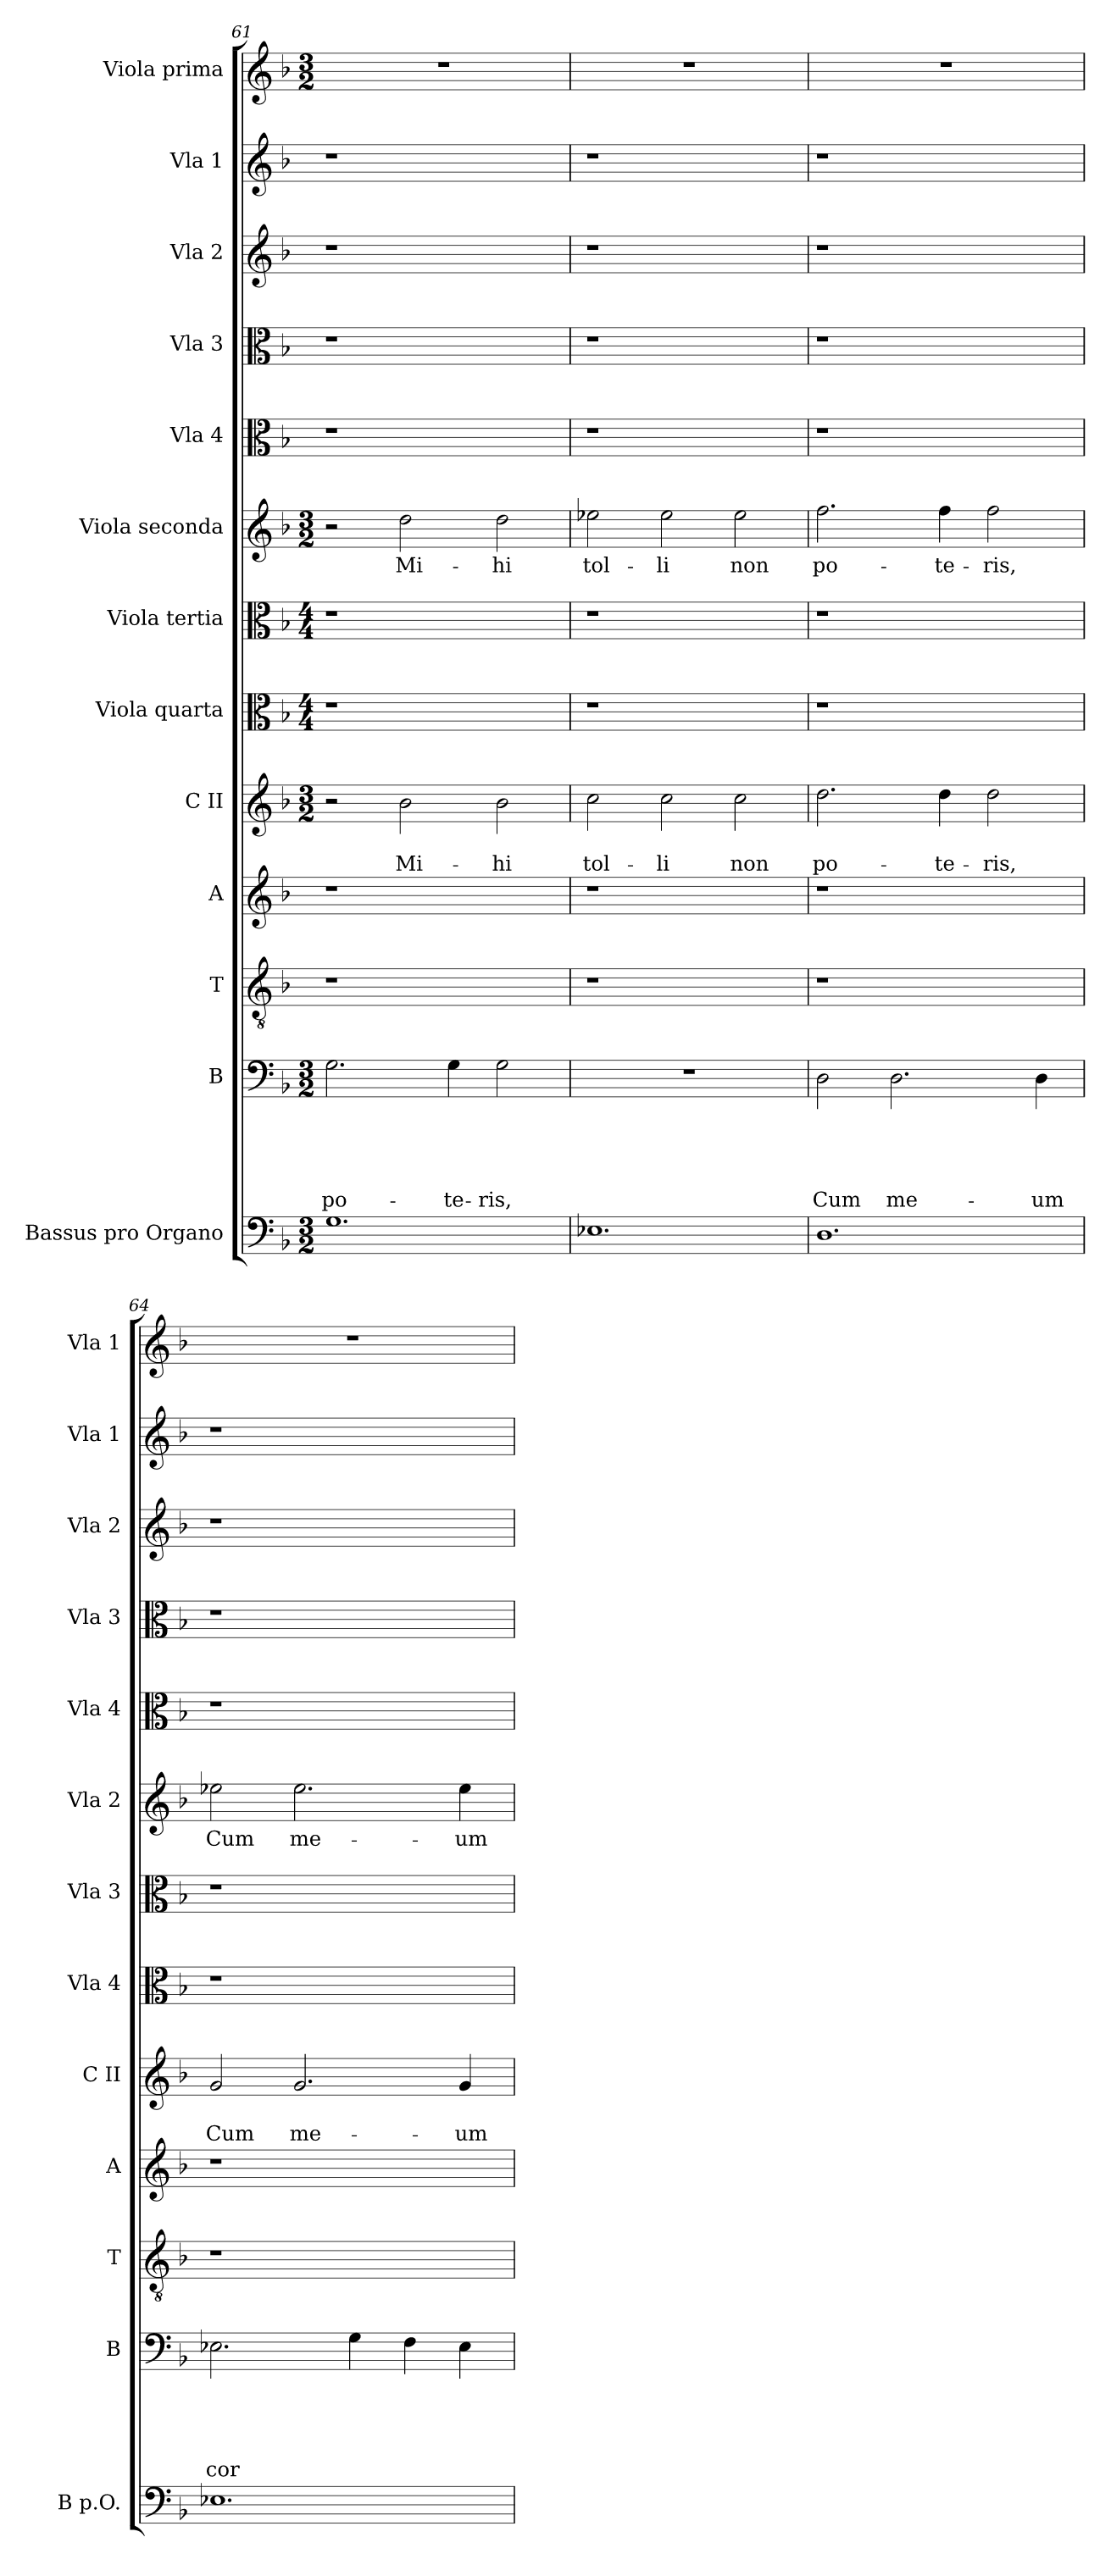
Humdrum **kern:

**kern	**kern	**text	**text	**text	**text	**text	**kern	**kern	**kern	**text	**text	**kern	**kern	**kern	**text	**kern	**kern	**kern	**kern	**kern
*part13	*part12	*part12	*part12	*part12	*part12	*part12	*part11	*part10	*part9	*part9	*part9	*part8	*part7	*part6	*part6	*part5	*part4	*part3	*part2	*part1
*staff13	*staff12	*staff12	*staff12	*staff12	*staff12	*staff12	*staff11	*staff10	*staff9	*staff9	*staff9	*staff8	*staff7	*staff6	*staff6	*staff5	*staff4	*staff3	*staff2	*staff1
*I"Bassus pro Organo	*I"B	*	*	*	*	*	*I"T	*I"A	*I"C II	*	*	*I"Viola quarta	*I"Viola tertia	*I"Viola seconda	*	*I"Vla 4	*I"Vla 3	*I"Vla 2	*I"Vla 1	*I"Viola prima
*I'B p.O.	*I'B	*	*	*	*	*	*I'T	*I'A	*I'C II	*	*	*I'Vla 4	*I'Vla 3	*I'Vla 2	*	*I'Vla 4	*I'Vla 3	*I'Vla 2	*I'Vla 1	*I'Vla 1
*clefF4	*clefF4	*	*	*	*	*	*clefGv2	*clefG2	*clefG2	*	*	*clefC3	*clefC3	*clefG2	*	*clefC3	*clefC3	*clefG2	*clefG2	*clefG2
*k[b-]	*k[b-]	*	*	*	*	*	*k[b-]	*k[b-]	*k[b-]	*	*	*k[b-]	*k[b-]	*k[b-]	*	*k[b-]	*k[b-]	*k[b-]	*k[b-]	*k[b-]
*F:	*F:	*	*	*	*	*	*F:	*F:	*F:	*	*	*F:	*F:	*F:	*	*F:	*F:	*F:	*F:	*F:
*M3/2	*M3/2	*	*	*	*	*	*	*	*M3/2	*	*	*M4/4	*M4/4	*M3/2	*	*	*	*	*	*M3/2
=61	=61	=61	=61	=61	=61	=61	=61	=61	=61	=61	=61	=61	=61	=61	=61	=61	=61	=61	=61	=61
!	!	!	!	!	!	!LO:LY:b	!	!	!	!	!	!	!	!	!	!	!	!	!	!
1.G	2.G\	.	.	.	.	po-	1r	1r	2r	.	.	1r	1r	2r	.	1r	1r	1r	1r	1.r
!	!	!	!	!	!	!	!	!	!	!	!LO:LY:b	!	!	!	!LO:LY:b	!	!	!	!	!
.	.	.	.	.	.	.	.	.	2b-\	.	Mi-	.	.	2dd\	Mi-	.	.	.	.	.
!	!	!	!	!	!	!LO:LY:b	!	!	!	!	!	!	!	!	!	!	!	!	!	!
.	4G\	.	.	.	.	-te-	.	.	.	.	.	.	.	.	.	.	.	.	.	.
!	!	!	!	!	!	!LO:LY:b	!	!	!	!	!LO:LY:b	!	!	!	!LO:LY:b	!	!	!	!	!
.	2G\	.	.	.	.	-ris,	2ryy	2ryy	2b-\	.	-hi	2ryy	2ryy	2dd\	-hi	2ryy	2ryy	2ryy	2ryy	.
=62	=62	=62	=62	=62	=62	=62	=62	=62	=62	=62	=62	=62	=62	=62	=62	=62	=62	=62	=62	=62
!	!LO:N:vis=1	!	!	!	!	!	!	!	!	!	!LO:LY:b	!	!	!	!LO:LY:b	!	!	!	!	!
1.E-X	1.r	.	.	.	.	.	1r	1r	2cc\	.	tol-	1r	1r	2ee-X\	tol-	1r	1r	1r	1r	1.r
!	!	!	!	!	!	!	!	!	!	!	!LO:LY:b:rj	!	!	!	!LO:LY:b:rj	!	!	!	!	!
.	.	.	.	.	.	.	.	.	2cc\	.	-li	.	.	2ee-\	-li	.	.	.	.	.
!	!	!	!	!	!	!	!	!	!	!	!LO:LY:b	!	!	!	!LO:LY:b	!	!	!	!	!
.	.	.	.	.	.	.	2ryy	2ryy	2cc\	.	non	2ryy	2ryy	2ee-\	non	2ryy	2ryy	2ryy	2ryy	.
=63	=63	=63	=63	=63	=63	=63	=63	=63	=63	=63	=63	=63	=63	=63	=63	=63	=63	=63	=63	=63
!	!	!	!	!	!	!LO:LY:b	!	!	!	!	!LO:LY:b	!	!	!	!LO:LY:b	!	!	!	!	!
1.D	2D\	.	.	.	.	Cum	1r	1r	2.dd\	.	po-	1r	1r	2.ff\	po-	1r	1r	1r	1r	1.r
!	!	!	!	!	!	!LO:LY:b	!	!	!	!	!	!	!	!	!	!	!	!	!	!
.	2.D\	.	.	.	.	me-	.	.	.	.	.	.	.	.	.	.	.	.	.	.
!	!	!	!	!	!	!	!	!	!	!	!LO:LY:b	!	!	!	!LO:LY:b	!	!	!	!	!
.	.	.	.	.	.	.	.	.	4dd\	.	-te-	.	.	4ff\	-te-	.	.	.	.	.
!	!	!	!	!	!	!	!	!	!	!	!LO:LY:b	!	!	!	!LO:LY:b	!	!	!	!	!
.	.	.	.	.	.	.	2ryy	2ryy	2dd\	.	-ris,	2ryy	2ryy	2ff\	-ris,	2ryy	2ryy	2ryy	2ryy	.
!	!	!	!	!	!	!LO:LY:b	!	!	!	!	!	!	!	!	!	!	!	!	!	!
.	4D\	.	.	.	.	-um	.	.	.	.	.	.	.	.	.	.	.	.	.	.
=64	=64	=64	=64	=64	=64	=64	=64	=64	=64	=64	=64	=64	=64	=64	=64	=64	=64	=64	=64	=64
!	!	!	!	!	!	!LO:LY:b	!	!	!	!	!LO:LY:b	!	!	!	!LO:LY:b	!	!	!	!	!
1.E-X	2.E-X\	.	.	.	.	cor	1r	1r	2g/	.	Cum	1r	1r	2ee-X\	Cum	1r	1r	1r	1r	1.r
!	!	!	!	!	!	!	!	!	!	!	!LO:LY:b	!	!	!	!LO:LY:b	!	!	!	!	!
.	.	.	.	.	.	.	.	.	2.g/	.	me-	.	.	2.ee-\	me-	.	.	.	.	.
.	4G\	.	.	.	.	.	.	.	.	.	.	.	.	.	.	.	.	.	.	.
.	4F\	.	.	.	.	.	2ryy	2ryy	.	.	.	2ryy	2ryy	.	.	2ryy	2ryy	2ryy	2ryy	.
!	!	!	!	!	!	!	!	!	!	!	!LO:LY:b	!	!	!	!LO:LY:b	!	!	!	!	!
.	4E-\	.	.	.	.	.	.	.	4g/	.	-um	.	.	4ee-\	-um	.	.	.	.	.
=	=	=	=	=	=	=	=	=	=	=	=	=	=	=	=	=	=	=	=	=
*-	*-	*-	*-	*-	*-	*-	*-	*-	*-	*-	*-	*-	*-	*-	*-	*-	*-	*-	*-	*-
